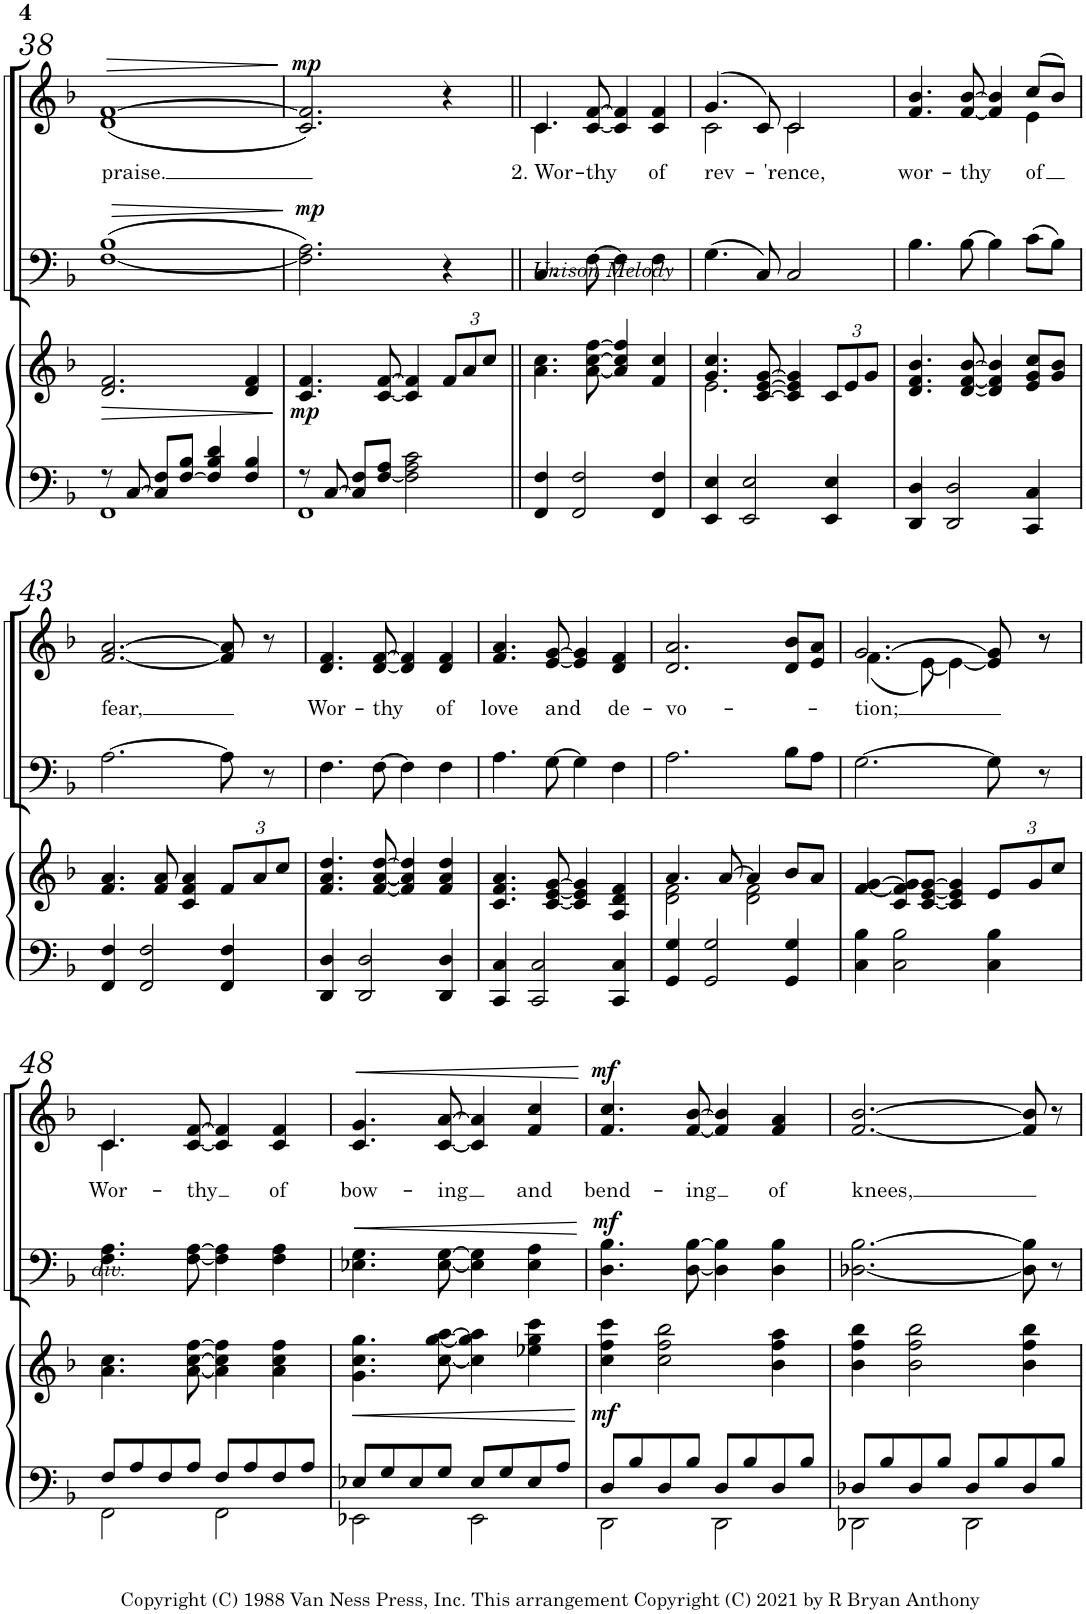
**kern	**kern	**dynam	**kern	**dynam	**kern	**text	**dynam
*part3	*part3	*part3	*part2	*part2	*part1	*part1	*part1
*staff4	*staff3	*staff3/4	*staff2	*staff2	*staff1	*staff1	*staff1
*I"Piano	*	*	*I"T B	*	*I"S A	*	*
*I'Pno	*	*	*	*	*	*	*
!!LO:PB:g=z
*clefF4	*clefG2	*	*clefF4	*	*clefG2	*	*
*k[b-]	*k[b-]	*	*k[b-]	*	*k[b-]	*	*
*M4/4	*M4/4	*	*M4/4	*	*M4/4	*	*
=38	=38	=38	=38	=38	=38	=38	=38
*^	*	*	*	*	*	*	*
!	!	!	!LO:HP:b	!	!LO:HP:b	!	!LO:LY:b	!LO:HP:b
8r	1FF	2.d/ 2.f/	>	(>[1F 1B-	>	(<1d [1f	praise.	>
[8C/	.	.	.	.	.	.	.	.
8C/] 8F/L	.	.	.	.	.	.	.	.
[8F/ 8B-/J	.	.	.	.	.	.	.	.
4F/] 4B-/ 4d/	.	.	.	.	.	.	.	.
4F/ 4B-/	.	4d/ 4f/	.	.	.	.	.	.
*v	*v	*	*	*	*	*	*	*
.	.	]	.	]	.	.	]
=39	=39	=39	=39	=39	=39	=39	=39
*^	*	*	*	*	*	*	*
!	!	!	!LO:DY:b	!	!LO:DY:a	!	!	!LO:DY:b
8r	1FF	4.c/ 4.f/	mp	2.F\] 2.A\)	mp	2.c/ 2.f/])	.	mp
[8C/	.	.	.	.	.	.	.	.
8C/] 8F/L	.	.	.	.	.	.	.	.
[<8F/ 8A/J	.	[8c/ [8f/	.	.	.	.	.	.
2F\] 2A\ 2c\	.	4c/] 4f/]	.	.	.	.	.	.
*	*	*Xbrackettup	*	*	*	*	*	*
.	.	12f/L	.	4r	.	4r	.	.
.	.	12a/	.	.	.	.	.	.
.	.	12cc/J	.	.	.	.	.	.
*v	*v	*	*	*	*	*	*	*
=40||	=40||	=40||	=40||	=40||	=40||	=40||	=40||
!	!	!	!LO:TX:b:i:t=Unison Melody	!	!	!	!
!	!	!	!	!	!	!LO:LY:b	!
*	*	*	*	*	*^	*	*
4FF/ 4F/	4.a\ 4.cc\	.	4.C/	.	4.c/	4.c\	2. Wor-	.
2FF/ 2F/	.	.	.	.	.	.	.	.
!	!	!	!	!	!	!	!LO:LY:b	!
.	[8a\ [8cc\ [8ff\	.	[8F\	.	[8c/ [8f/	2ryy	-thy	.
.	4a/] 4cc/] 4ff/]	.	4F\]	.	4c/] 4f/]	.	.	.
!	!	!	!	!	!	!	!LO:LY:b	!
4FF/ 4F/	4f/ 4cc/	.	4F\	.	4c/ 4f/	.	of	.
.	.	.	.	.	.	8ryy	.	.
=41	=41	=41	=41	=41	=41	=41	=41	=41
*	*^	*	*	*	*	*	*	*
!	!	!	!	!	!	!	!	!LO:LY:b	!
4EE/ 4E/	4.g/ 4.cc/	2.e\	.	(4.G\	.	(>4.g/	2c\	rev-	.
2EE/ 2E/	.	.	.	.	.	.	.	.	.
.	[8c/ [8e/ [8g/	.	.	8C/)	.	8c/)	.	.	.
!	!	!	!	!	!	!	!	!LO:LY:b	!
.	4c/] 4e/] 4g/]	.	.	2C/	.	2c/	2c\	-'rence,	.
4EE/ 4E/	12c/L	4ryy	.	.	.	.	.	.	.
.	12e/	.	.	.	.	.	.	.	.
.	12g/J	.	.	.	.	.	.	.	.
*	*v	*v	*	*	*	*	*	*	*
=42	=42	=42	=42	=42	=42	=42	=42	=42
!	!	!	!	!	!	!	!LO:LY:b	!
4DD/ 4D/	4.d/ 4.f/ 4.b-/	.	4.B-\	.	4.f/ 4.b-/	2.ryy	wor-	.
2DD/ 2D/	.	.	.	.	.	.	.	.
!	!	!	!	!	!	!	!LO:LY:b	!
.	[8d/ [8f/ [8b-/	.	[8B-\	.	[8f/ [8b-/	.	-thy	.
.	4d/] 4f/] 4b-/]	.	4B-\]	.	4f/] 4b-/]	.	.	.
!	!	!	!	!	!	!	!LO:LY:b	!
4CC/ 4C/	8e/ 8g/ 8cc/L	.	(8c\L	.	(8cc/L	4e\	of	.
.	8g/ 8b-/J	.	8B-\J)	.	8b-/J)	.	.	.
*	*	*	*	*	*v	*v	*	*
!!LO:LB:g=z
=43	=43	=43	=43	=43	=43	=43	=43
!	!	!	!	!	!	!LO:LY:b	!
4FF/ 4F/	4.f/ 4.a/	.	[2.A\	.	[2.f/ [2.a/	fear,	.
2FF/ 2F/	.	.	.	.	.	.	.
.	8f/ 8a/	.	.	.	.	.	.
.	4c/ 4f/ 4a/	.	.	.	.	.	.
4FF/ 4F/	12f/L	.	8A\]	.	8f/] 8a/]	.	.
.	12a/	.	.	.	.	.	.
.	.	.	8r	.	8r	.	.
.	12cc/J	.	.	.	.	.	.
=44	=44	=44	=44	=44	=44	=44	=44
!	!	!	!	!	!	!LO:LY:b	!
4DD/ 4D/	4.f/ 4.a/ 4.dd/	.	4.F\	.	4.d/ 4.f/	Wor-	.
2DD/ 2D/	.	.	.	.	.	.	.
!	!	!	!	!	!	!LO:LY:b	!
.	[8f/ [8a/ [8dd/	.	[8F\	.	[8d/ [8f/	-thy	.
.	4f/] 4a/] 4dd/]	.	4F\]	.	4d/] 4f/]	.	.
!	!	!	!	!	!	!LO:LY:b	!
4DD/ 4D/	4f/ 4a/ 4dd/	.	4F\	.	4d/ 4f/	of	.
=45	=45	=45	=45	=45	=45	=45	=45
!	!	!	!	!	!	!LO:LY:b	!
4CC/ 4C/	4.c/ 4.f/ 4.a/	.	4.A\	.	4.f/ 4.a/	love	.
2CC/ 2C/	.	.	.	.	.	.	.
!	!	!	!	!	!	!LO:LY:b	!
.	[8c/ [8e/ [8g/	.	[8G\	.	[8e/ [8g/	and	.
.	4c/] 4e/] 4g/]	.	4G\]	.	4e/] 4g/]	.	.
!	!	!	!	!	!	!LO:LY:b	!
4CC/ 4C/	4A/ 4d/ 4f/	.	4F\	.	4d/ 4f/	de-	.
=46	=46	=46	=46	=46	=46	=46	=46
*	*^	*	*	*	*	*	*
!	!	!	!	!	!	!	!LO:LY:b	!
4GG/ 4G/	4.a/	2d\ 2f\	.	2.A\	.	2.d/ 2.a/	-vo-	.
2GG/ 2G/	.	.	.	.	.	.	.	.
.	[8a/	.	.	.	.	.	.	.
.	4a/]	2d\ 2f\	.	.	.	.	.	.
4GG/ 4G/	8b-/L	.	.	8B-\L	.	8d/ 8b-/L	.	.
.	8a/J	.	.	8A\J	.	8e/ 8a/J	.	.
*	*v	*v	*	*	*	*	*	*
=47	=47	=47	=47	=47	=47	=47	=47
!	!	!	!	!	!	!LO:LY:b	!
*	*	*	*	*	*^	*	*
4C\ 4B-\	[4f/ [4g/	.	[2.G\	.	[2.g/	(4.f\	-tion;	.
2C\ 2B-\	8c/ 8f/] 8g/]L	.	.	.	.	.	.	.
.	[8c/ [8e/ [8g/J	.	.	.	.	[8e\)	.	.
.	4c/] 4e/] 4g/]	.	.	.	.	4e\_	.	.
4C\ 4B-\	12e/L	.	8G\]	.	8e/] 8g/]	8ryy	.	.
.	12g/	.	.	.	.	.	.	.
.	.	.	8r	.	8r	8r	.	.
.	12cc/J	.	.	.	.	.	.	.
!!LO:LB:g=z	!!
=48	=48	=48	=48	=48	=48	=48	=48	=48
*^	*	*	*	*	*	*	*	*
!	!	!	!	!LO:TX:b:i:t=div.	!	!	!	!	!
!	!	!	!	!	!	!	!	!LO:LY:b	!
8F/L	2FF\	4.a\ 4.cc\	.	4.F\ 4.A\	.	4.c/	4.c\	Wor-	.
8A/	.	.	.	.	.	.	.	.	.
8F/	.	.	.	.	.	.	.	.	.
!	!	!	!	!	!	!	!	!LO:LY:b	!
8A/J	.	[8a\ [8cc\ [8ff\	.	[8F\ [8A\	.	[8c/ [8f/	2ryy	-thy	.
8F/L	2FF\	4a\] 4cc\] 4ff\]	.	4F\] 4A\]	.	4c/] 4f/]	.	.	.
8A/	.	.	.	.	.	.	.	.	.
!	!	!	!	!	!	!	!	!LO:LY:b	!
8F/	.	4a\ 4cc\ 4ff\	.	4F\ 4A\	.	4c/ 4f/	.	of	.
8A/J	.	.	.	.	.	.	8ryy	.	.
=49	=49	=49	=49	=49	=49	=49	=49	=49	=49
!	!	!	!LO:HP:b	!	!LO:HP:b	!	!	!LO:LY:b	!LO:HP:b
*	*	*	*	*	*	*v	*v	*	*
8E-X/L	2EE-X\	4.g\ 4.cc\ 4.gg\	<	4.E-X\ 4.G\	<	4.c/ 4.g/	bow-	<
8G/	.	.	.	.	.	.	.	.
8E-/	.	.	.	.	.	.	.	.
!	!	!	!	!	!	!	!LO:LY:b	!
8G/J	.	[8cc\ [8gg\ [8aa\	.	[8E-\ [8G\	.	[8c/ [8a/	-ing	.
8E-/L	2EE-\	4cc\] 4gg\] 4aa\]	.	4E-\] 4G\]	.	4c/] 4a/]	.	.
8G/	.	.	.	.	.	.	.	.
!	!	!	!	!	!	!	!LO:LY:b	!
8E-/	.	4ee-X\ 4gg\ 4ccc\	.	4E-\ 4A\	.	4f/ 4cc/	and	.
8A/J	.	.	.	.	.	.	.	.
*v	*v	*	*	*	*	*	*	*
.	.	[	.	[	.	.	[
=50	=50	=50	=50	=50	=50	=50	=50
*^	*	*	*	*	*	*	*
!	!	!	!LO:DY:b	!	!LO:DY:b	!	!LO:LY:b	!LO:DY:a
8D/L	2DD\	4cc\ 4ff\ 4ccc\	mf	4.D\ 4.B-\	mf	4.f/ 4.cc/	bend-	mf
8B-/	.	.	.	.	.	.	.	.
8D/	.	2cc\ 2ff\ 2bb-\	.	.	.	.	.	.
!	!	!	!	!	!	!	!LO:LY:b	!
8B-/J	.	.	.	[8D\ [8B-\	.	[8f/ [8b-/	-ing	.
8D/L	2DD\	.	.	4D\] 4B-\]	.	4f/] 4b-/]	.	.
8B-/	.	.	.	.	.	.	.	.
!	!	!	!	!	!	!	!LO:LY:b	!
8D/	.	4b-\ 4ff\ 4aa\	.	4D\ 4B-\	.	4f/ 4a/	of	.
8B-/J	.	.	.	.	.	.	.	.
=51	=51	=51	=51	=51	=51	=51	=51	=51
!	!	!	!	!	!	!	!LO:LY:b	!
8D-X/L	2DD-X\	4b-\ 4ff\ 4bb-\	.	[2.D-X\ [2.B-\	.	[2.f/ [2.b-/	knees,	.
8B-/	.	.	.	.	.	.	.	.
8D-/	.	2b-\ 2ff\ 2bb-\	.	.	.	.	.	.
8B-/J	.	.	.	.	.	.	.	.
8D-/L	2DD-\	.	.	.	.	.	.	.
8B-/	.	.	.	.	.	.	.	.
8D-/	.	4b-\ 4ff\ 4bb-\	.	8D-\] 8B-\]	.	8f/] 8b-/]	.	.
8B-/J	.	.	.	8r	.	8r	.	.
*v	*v	*	*	*	*	*	*	*
=	=	=	=	=	=	=	=
*-	*-	*-	*-	*-	*-	*-	*-
